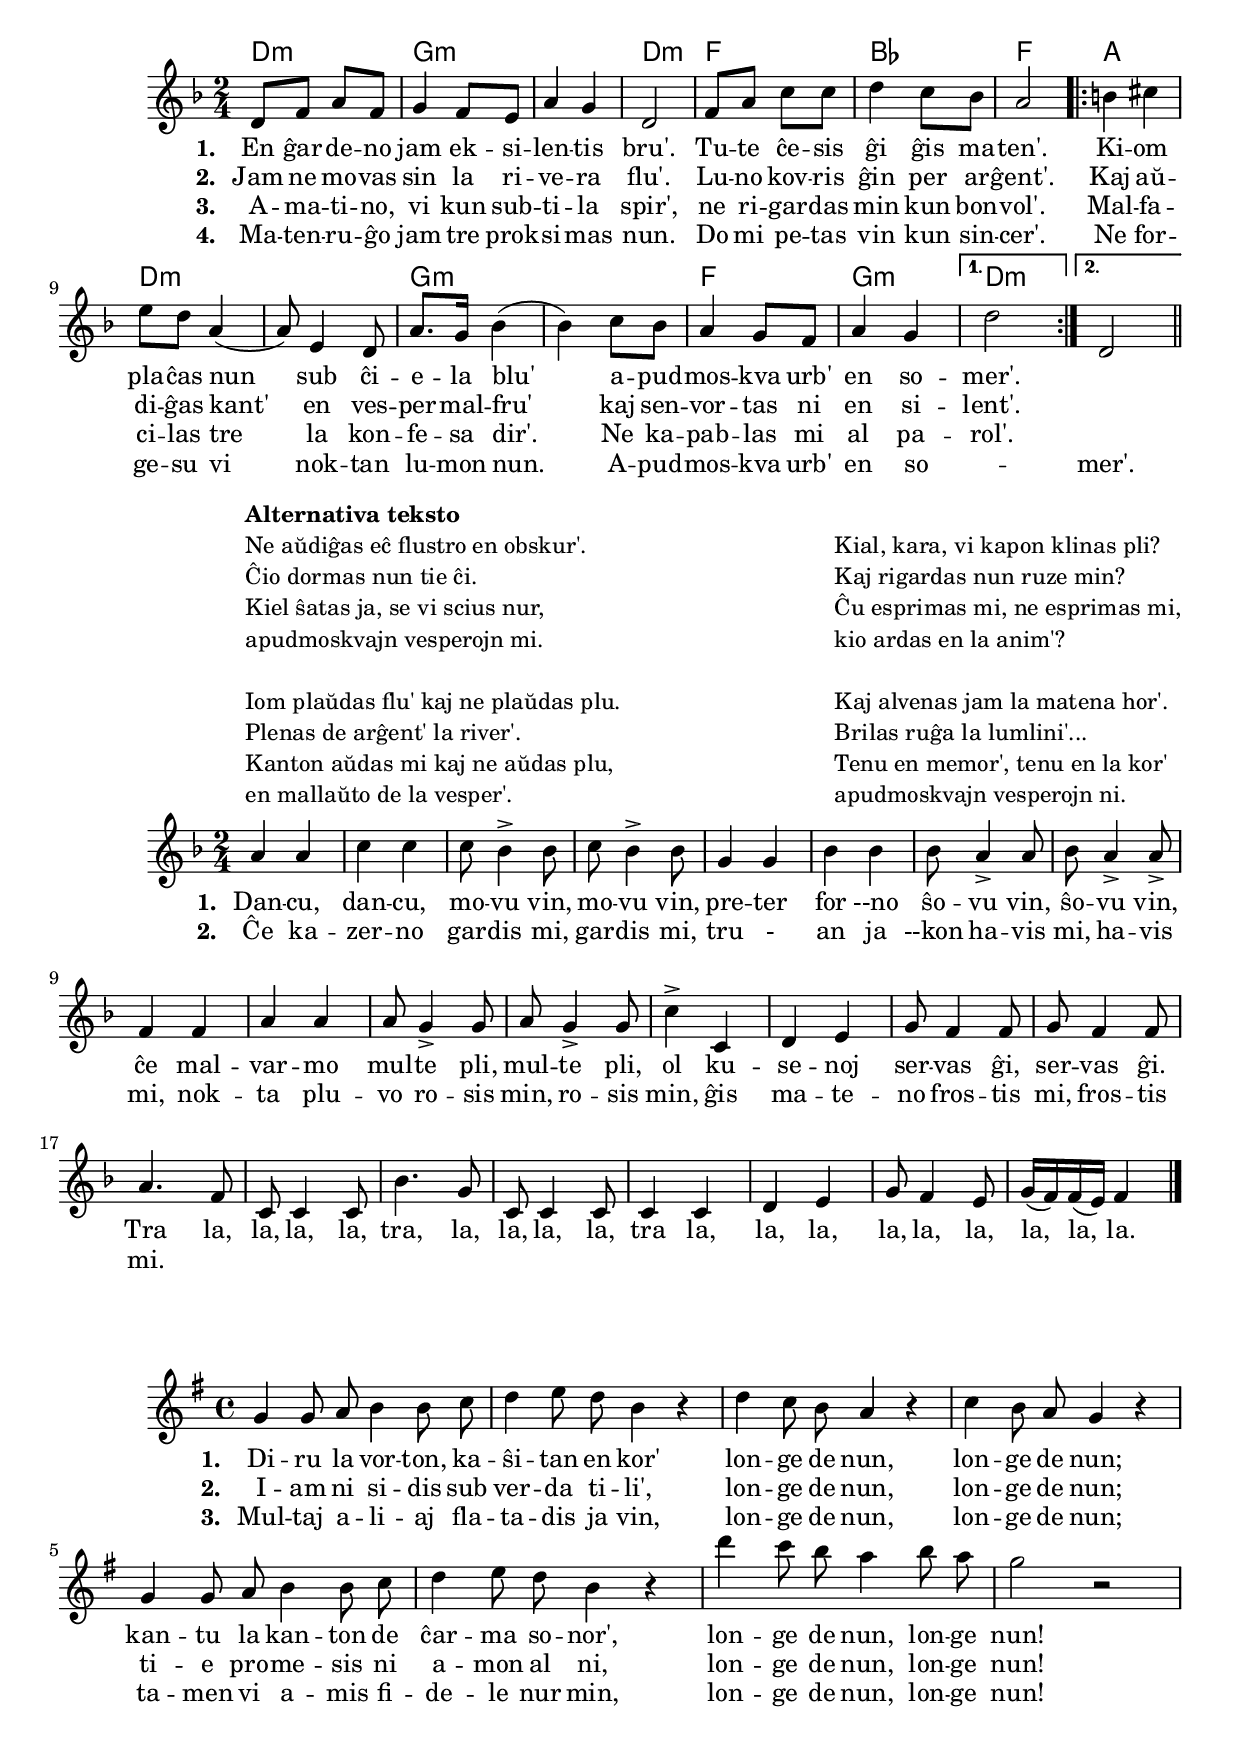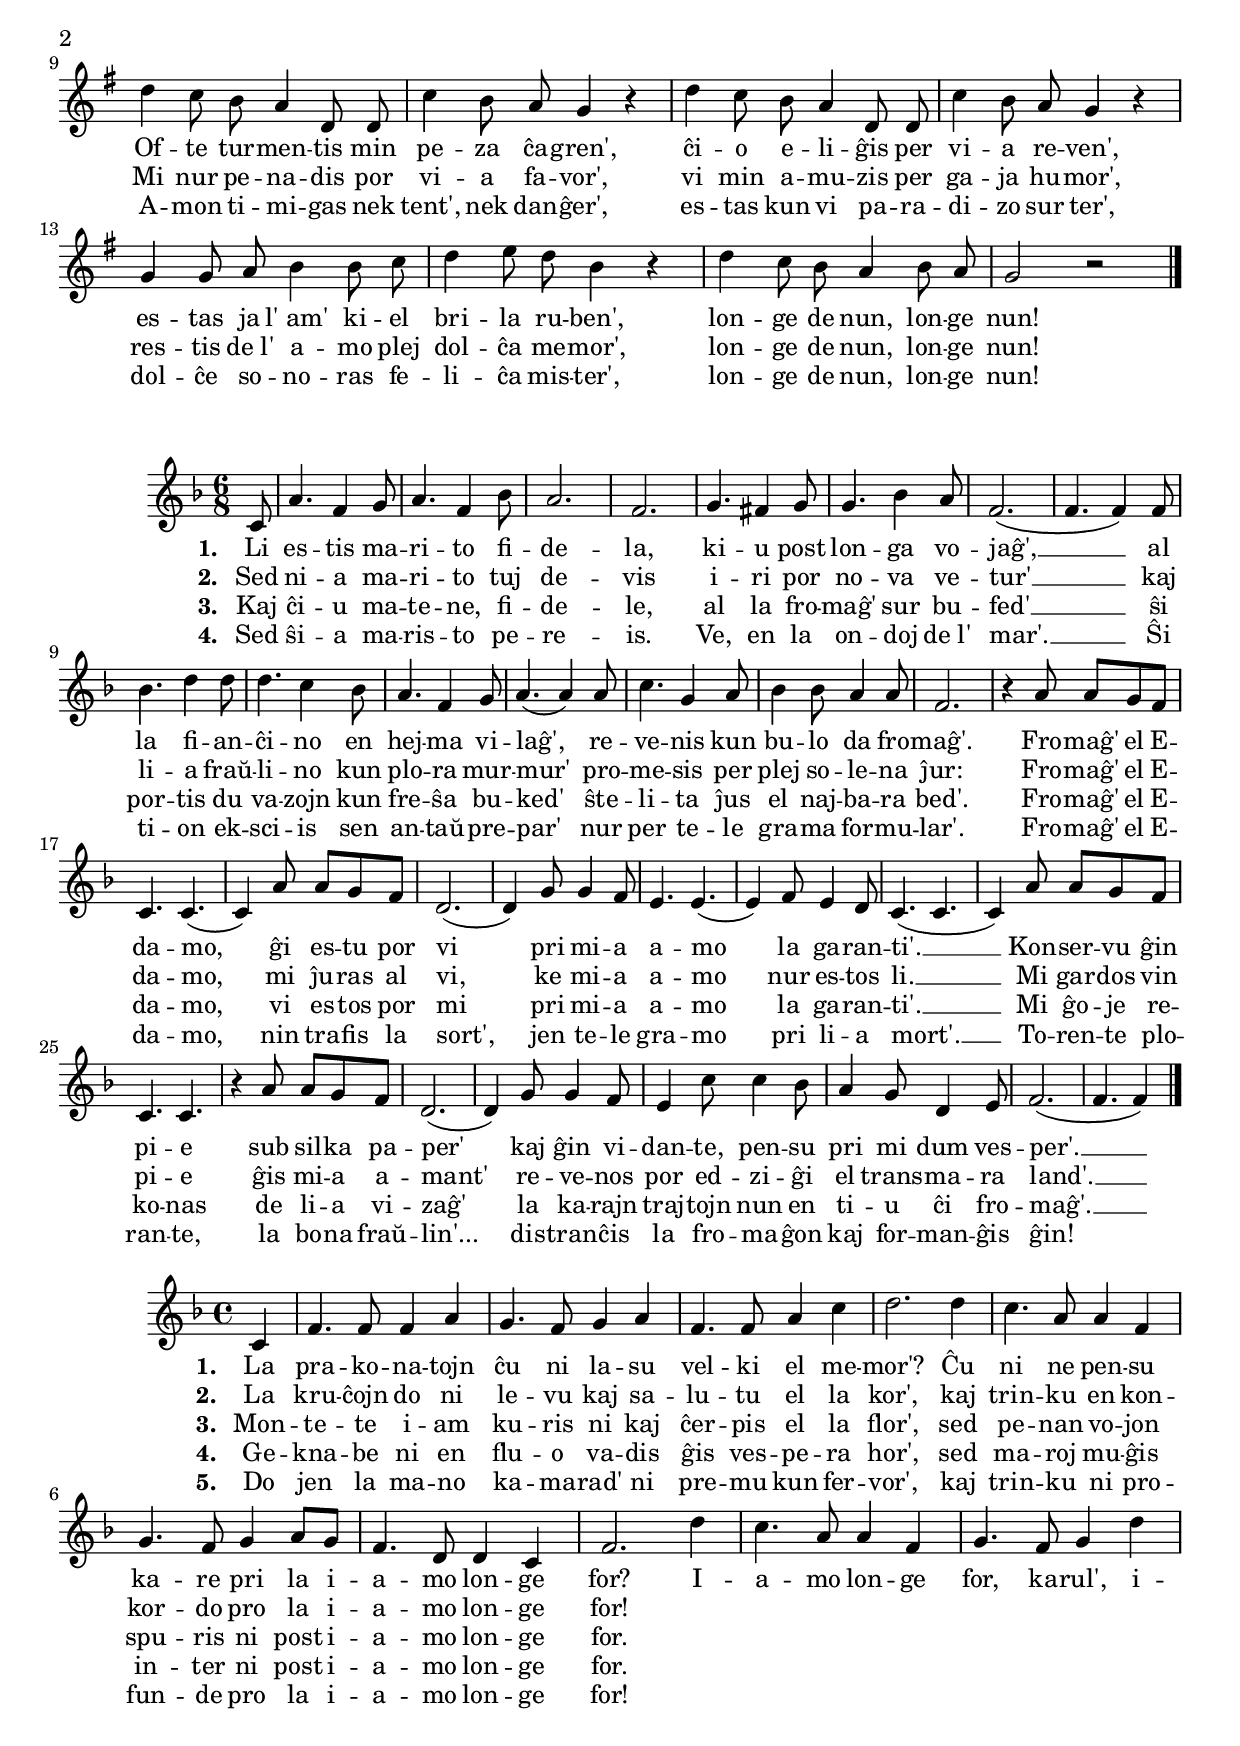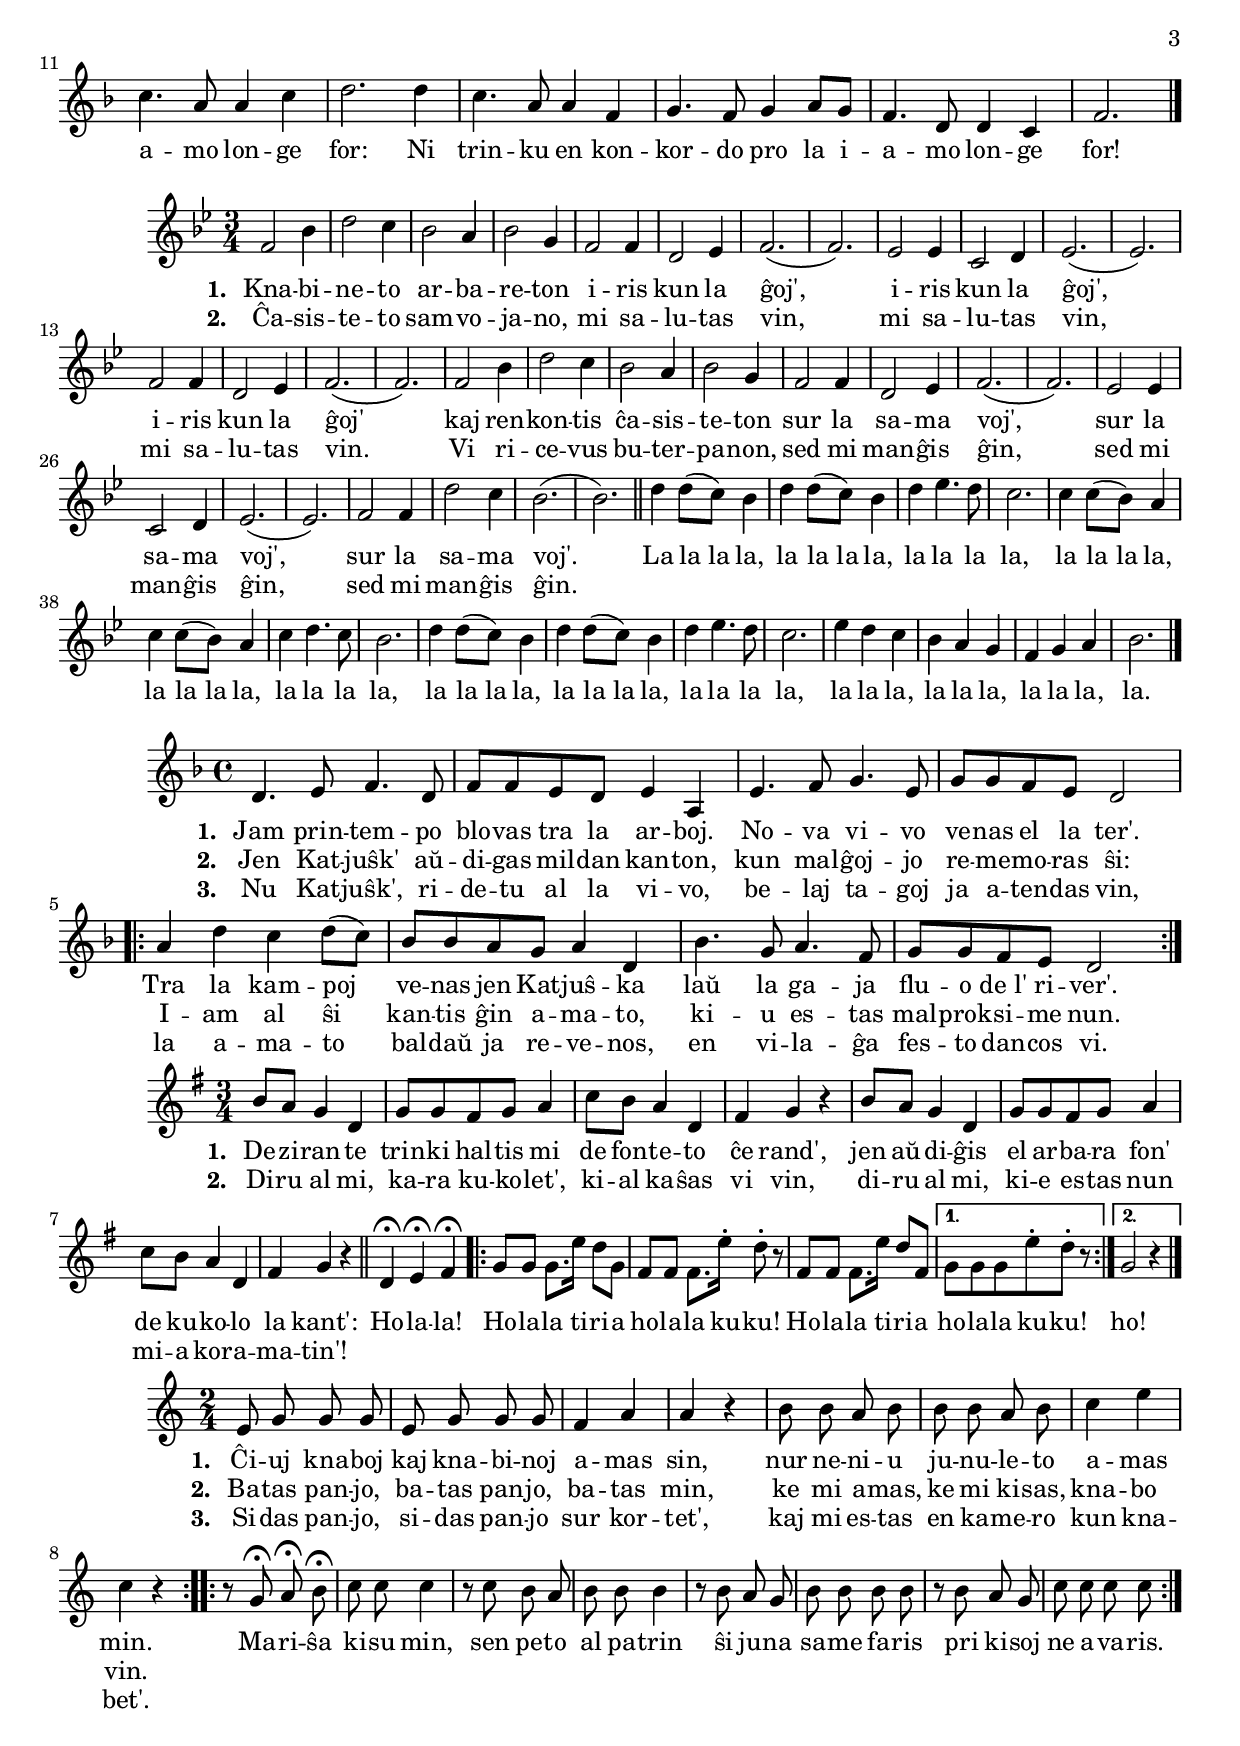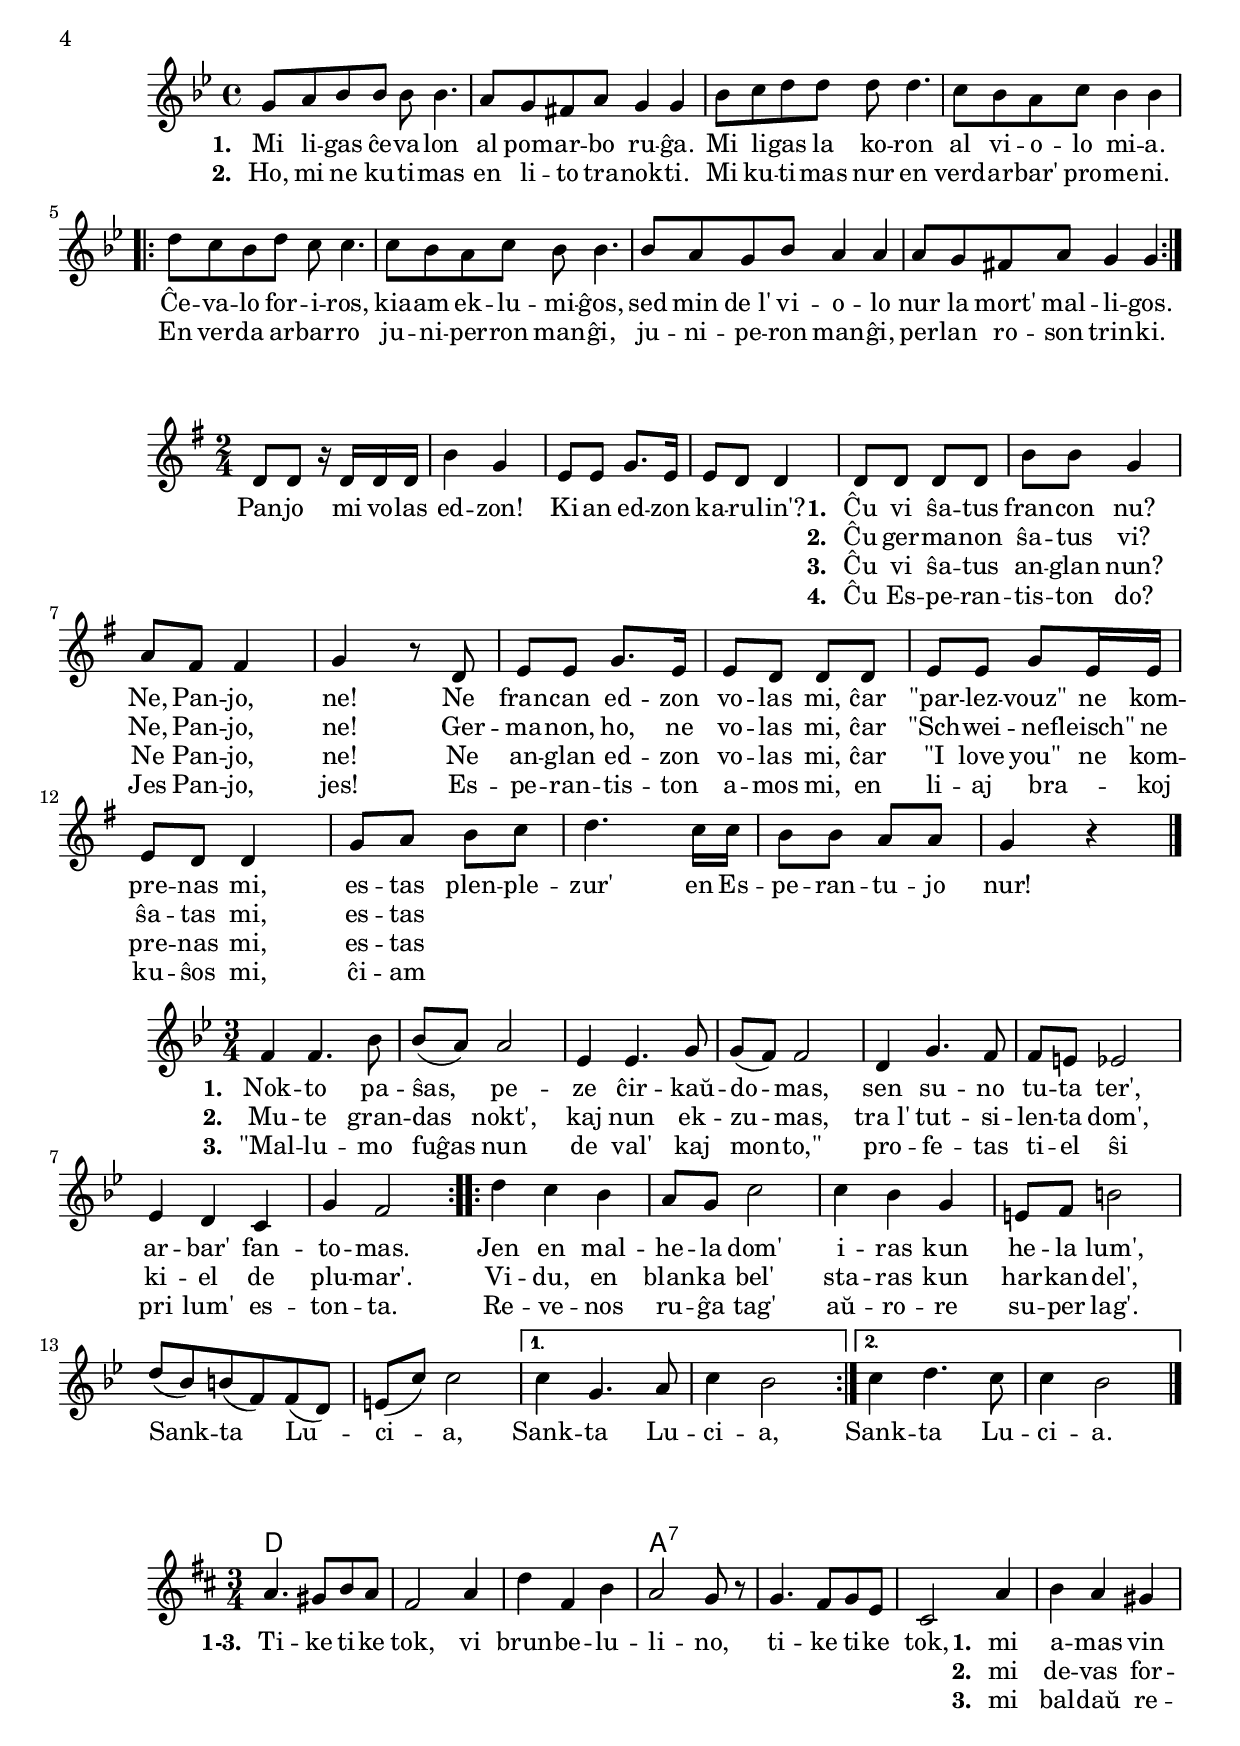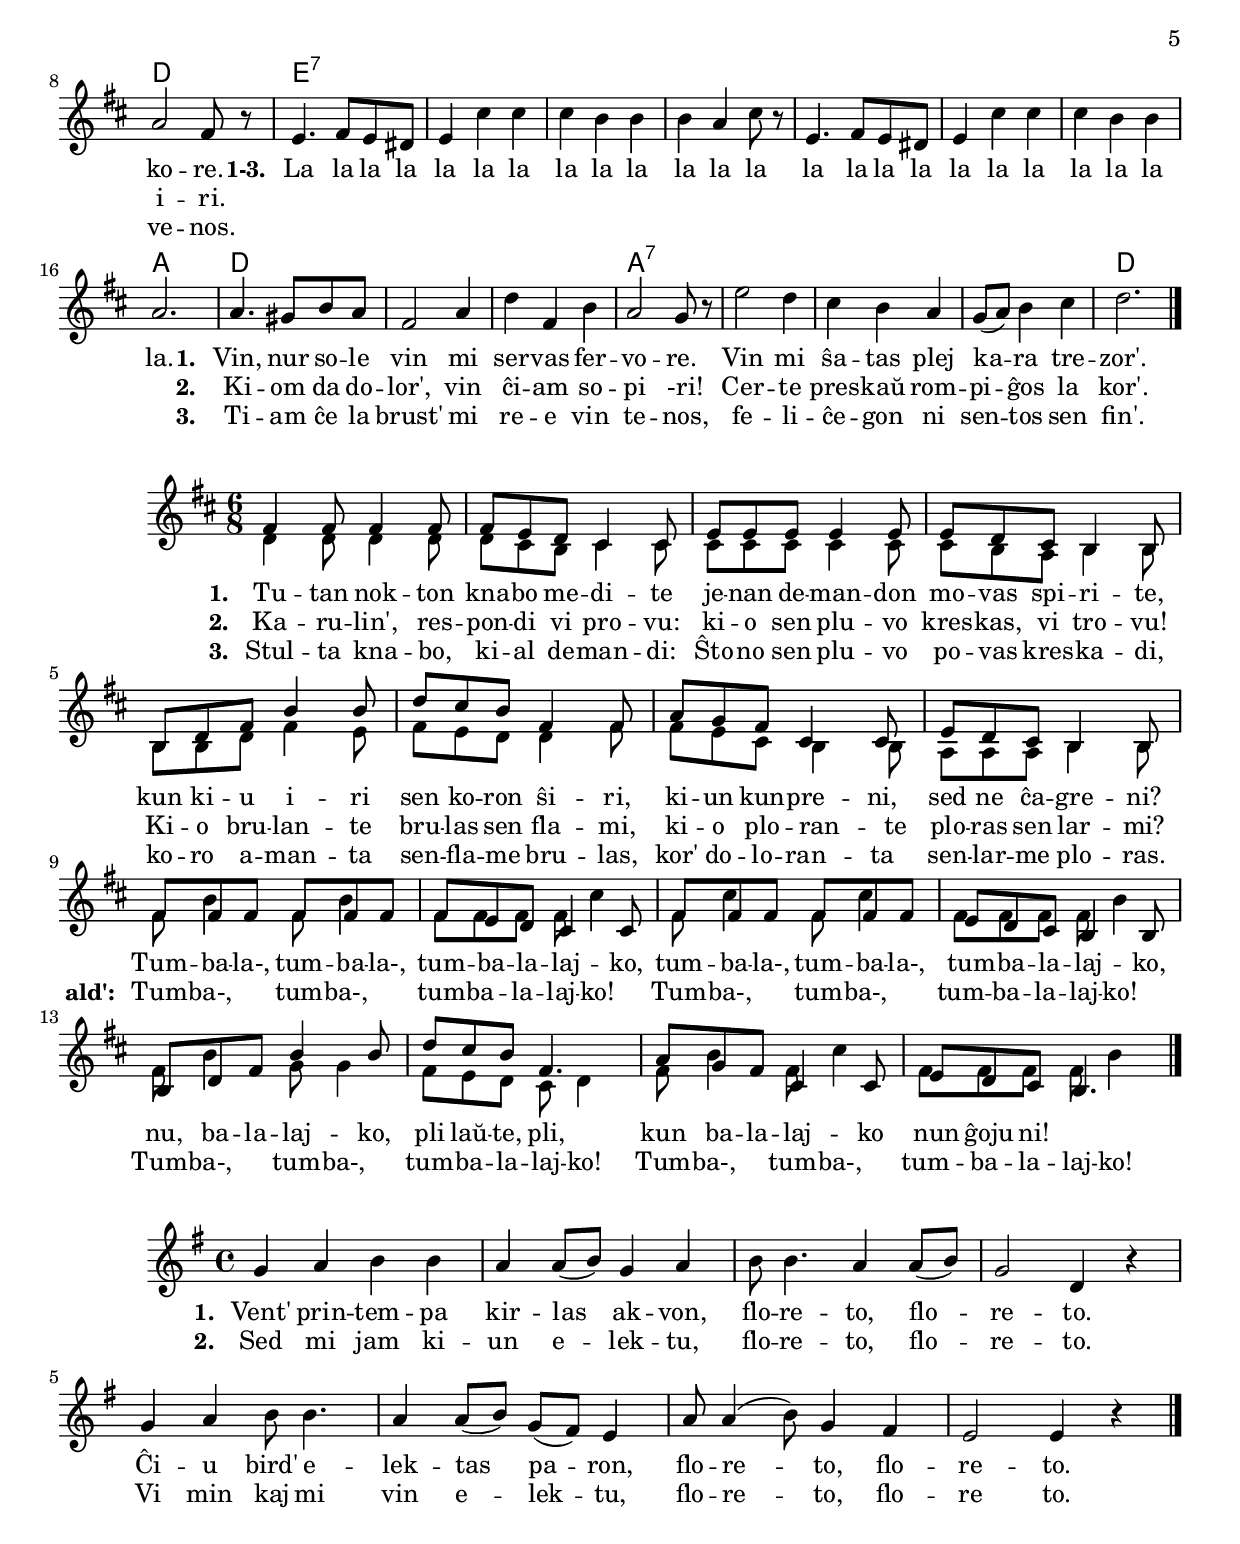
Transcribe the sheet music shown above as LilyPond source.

\version "2.20.0"

\tocItem \markup "Apudmoskvaj vesperoj"
\score {
	\header {
	  title = "Apudmoskvaj vesperoj"
	  subsubtitle = "laŭ la rusa kanto Подмосковные вечера de Miĥail Matusovskij kaj Vasilij Solovjov-Sedoj"
	}
	
	\transpose c c' { <<
	  \chords {
	    \set chordChanges = ##t
	    d2:m g:m g:m d:m f bes f
	    a d:m d:m g:m g:m f g:m d:m 
	    }
	\relative {
	    \time 2/4
	    \key d \minor
   	    %\autoBeamOff
	    d8 f a f g4 f8 e a4 g d2 f8 a c c d4 c8 bes a2
	    \repeat volta 2 {
	      b4 cis e8 d a4( a8) e4 d8 a'8. g16 bes4( bes) c8 bes
	      a4 g8 f a4 g
	    } % repeat
	    \alternative {{ d'2 | } { d,2 | }}
	\bar "||" 
	%\autoBeamOn
	} % relative
	\addlyrics { \set stanza = #"1. "
		     En ĝar -- de -- no jam ek -- si -- len -- tis bru'.
		     Tu -- te ĉe -- sis ĝi ĝis ma -- ten'.
		     Ki -- om pla -- ĉas nun sub ĉi -- e -- la blu' a -- pud --
		     mos -- kva urb' en so -- mer'.
	} %addlyrics
	\addlyrics { \set stanza = #"2. "
		     Jam ne mo -- vas sin la ri -- ve -- ra flu'.
		     Lu -- no kov -- ris ĝin per ar -- ĝent'.
		     Kaj aŭ -- di -- ĝas kant' en ves -- per -- mal -- fru'
		     kaj sen -- vor -- tas ni en si -- lent'.
		   } %addlyrics
	\addlyrics { \set stanza = #"3. "
		     A -- ma -- ti -- no, vi kun sub -- ti -- la spir',
		     ne ri -- gar -- das min kun bon -- vol'.
		     Mal -- fa -- ci -- las tre la kon -- fe -- sa dir'.
		     Ne ka -- pab -- las mi al pa -- rol'.
		   } %addlyrics
	\addlyrics { \set stanza = #"4. "
		     Ma -- ten -- ru -- ĝo jam tre prok -- si -- mas nun.
		     Do mi pe -- tas vin kun sin -- cer'.
		     Ne for -- ge -- su vi nok -- tan lu -- mon nun.
		     A -- pud -- mos -- kva urb' en so _ -- mer'.
		   } %addlyrics
>>
	} % transpose
      } % score

% pri alternativaj tekstoj vd. ankaŭ: http://kantaro.ikso.net/apudmoskvaj_vesperoj

\markup {
  \fill-line {
     \hspace #1 % moves the column off the left margin;
     % can be removed if space on the page is tight
     \column {
       \combine \null \vspace #0.06 % adds vertical spacing between verses

       \line { \bold "Alternativa teksto" }
       \line { "Ne aŭdiĝas eĉ flustro en obskur'." }
       \line { "Ĉio dormas nun tie ĉi." }
       \line { "Kiel ŝatas ja, se vi scius nur," }
       \line { "apudmoskvajn vesperojn mi." }

       \combine \null \vspace #0.06
       \line { "Iom plaŭdas flu' kaj ne plaŭdas plu." }
       \line { "Plenas de arĝent' la river'." }
       \line { "Kanton aŭdas mi kaj ne aŭdas plu," }
       \line { "en mallaŭto de la vesper'." }
       
              } % column
     \hspace #2
     \column {

       \combine \null \vspace #0.06 % adds vertical spacing between verses
  
       \line { \bold " " }
       \line { "Kial, kara, vi kapon klinas pli?" }      
       \line { "Kaj rigardas nun ruze min?" }
       \line { "Ĉu esprimas mi, ne esprimas mi," }
       \line { "kio ardas en la anim'?" }

       \combine \null \vspace #0.06
       \line { "Kaj alvenas jam la matena hor'." }
       \line { "Brilas ruĝa la lumlini'..." }
       \line { "Tenu en memor', tenu en la kor'" }
       \line { "apudmoskvajn vesperojn ni." }

     }  % column
     %\hspace #3
    } % fill-line
} % markup    



\tocItem \markup "Dancu, dancu"

\score {
	\header {
	  title = "Dancu, dancu"
	  subsubtitle = "ĉeĥa popolkanto, tradukis Tomáš Pumpr"
	}
	
	\transpose c c' { <<
	\relative {
	    \time 2/4
	    \key f \major
   	    %\autoBeamOff
	    a4 a c c c8 bes4-> bes8 c bes4-> bes8 g4 g bes bes bes8 a4-> a8 bes a4-> a8
->	    f4 f a a a8 g4-> g8 a8 g4-> g8 c4-> c, d e g8 f4 f8 g8 f4 f8
	    				% rekantaĵo
	    a4. f8 c8 c4 c8 bes'4. g8 c,8 c4 c8 c4 c d e g8 f4 e8 g16( f) f( e) f4
	\bar "|." 
	%\autoBeamOn
	} % relative
	\addlyrics { \set stanza = #"1. "
		     Dan -- cu, dan -- cu, mo -- vu vin, mo -- vu vin, pre -- ter
		     for --no ŝo -- vu vin, ŝo -- vu vin, ĉe mal -- var -- mo mul -- te pli,
		     mul -- te pli, ol ku -- se -- noj ser -- vas ĝi, ser -- vas ĝi.
				% rekantaĵo
		     Tra la, la, la, la, tra, la, la, la, la,
		     tra la, la, la, la, la, la, la, la, la.
	} %addlyrics
	\addlyrics { \set stanza = #"2. "
		     Ĉe ka -- zer -- no gar -- dis mi, gar -- dis mi, tru - an ja --kon
		     ha -- vis mi, ha -- vis mi, nok -- ta plu -- vo ro -- sis min,
		     ro -- sis min, ĝis ma -- te -- no fros -- tis mi, fros -- tis mi.
		   } %addlyrics
>>
	} % transpose
      } % score



	

\tocItem \markup "Diru la vorton"

\score {
	\header {
	  title = "Diru la vorton"
	  subsubtitle = "irlanda kanto, trad. F. Pfeil"
	}
	
	\transpose c c' { <<
	\relative {
	    \time 4/4
	    \key g \major
   	    \autoBeamOff
	    g4 g8 a b4 b8 c d4 e8 d b4 r
	    d c8 b a4 r c b8 a g4 r
	    g g8 a b4 b8 c d4 e8 d b4 r
	    d' c8 b a4 b8 a g2 r d4 c8 b a4 d,8 d
	    c'4 b8 a g4 r d' c8 b a4 d,8 d
	    c'4 b8 a g4 r g g8 a b4 b8 c
	    d4 e8 d b4 r d c8 b a4 b8 a g2 r
	\bar "|." 
	\autoBeamOn
	} % relative
	\addlyrics { \set stanza = #"1. "
		     Di -- ru la vor -- ton, ka -- ŝi -- tan en kor'
		     lon -- ge de nun, lon -- ge de nun;
		     kan -- tu la kan -- ton de ĉar -- ma so -- nor',
		     lon -- ge de nun, lon -- ge nun!
		     Of -- te tur -- men -- tis min pe -- za ĉa -- gren',
		     ĉi -- o e -- li -- ĝis per vi -- a re -- ven', es -- tas ja
		     l'_am' ki -- el bri -- la ru -- ben', lon -- ge de nun,
		     lon -- ge nun!
	} %addlyrics
	\addlyrics { \set stanza = #"2. "
		     I -- am ni si -- dis sub ver -- da ti -- li',
		     lon -- ge de nun, lon -- ge de nun;
		     ti -- e pro -- me -- sis ni a -- mon al ni, 
		     lon -- ge de nun, lon -- ge nun!
		     Mi nur pe -- na -- dis por vi -- a fa -- vor',
		     vi min a -- mu -- zis per ga -- ja hu -- mor',
		     res -- tis de_l' a -- mo plej dol -- ĉa me -- mor',
		     lon -- ge de nun, lon -- ge nun!
		   } %addlyrics
	\addlyrics { \set stanza = #"3. "
		     Mul -- taj a -- li -- aj fla -- ta -- dis ja vin,
		     lon -- ge de nun, lon -- ge de nun;
		     ta -- men vi a -- mis fi -- de -- le nur min,
		     lon -- ge de nun, lon -- ge nun!
		     A -- mon ti -- mi -- gas nek tent', nek dan -- ĝer',
		     es -- tas kun vi pa -- ra -- di -- zo sur ter',
		     dol -- ĉe so -- no -- ras fe -- li -- ĉa mis -- ter',
		     lon -- ge de nun, lon -- ge nun!
			   } %addlyrics

>>
	} % transpose
      } % score




\tocItem \markup "Fromaĝ' el Edamo"

\score {
	\header {
	  title = "Fromaĝ' el Edamo"
	}
	
	\transpose c c' { <<
	\relative {
	    \time 6/8
	    \key f \major
	    \partial 8
   	    %\autoBeamOff
	    c8 a'4. f4 g8 a4. f4 bes8 a2. f g4. fis4 g8
	    g4. bes4 a8 f2.( f4. f4) f8 bes4. d4 d8 d4. c4 bes8 a4. f4 g8
	    a4.( a4) a8 c4. g4 a8 bes4 bes8 a4 a8 f2.
				% rekantaĵo
	    r4 a8 a g f c4. c4.( c4) a'8 a g f d2.( d4) g8 g4 f8
	    e4. e( e4) f8 e4 d8 c4.( c4. c4) a'8 a g f c4. c4.
	    r4 a'8 a g f d2.( d4) g8 g4 f8 e4 c'8 c4 bes8
	    a4 g8 d4 e8 f2.( f4. f4)
	\bar "|." 
	%\autoBeamOn
	} % relative
	\addlyrics {
	       \set stanza = #"1. "
	       Li es -- tis ma -- ri -- to fi -- de -- la,
	       ki -- u post lon -- ga vo -- jaĝ', __
	       al la fi -- an -- ĉi -- no en hej -- ma vi -- laĝ',
	       re -- ve -- nis kun bu -- lo da fro -- maĝ'.
				% rekontaĵo
	       Fro -- maĝ' el E -- da -- mo, ĝi es -- tu por vi
	       pri mi -- a a -- mo la ga -- ran -- ti'. __
	       Kon -- ser -- vu ĝin pi -- e sub sil -- ka pa -- per'
	       kaj ĝin vi -- dan -- te, pen -- su pri mi dum ves -- per'. __
	     } %addlyrics
	\addlyrics {
	       \set stanza = #"2. "
	       Sed ni -- a ma -- ri -- to tuj de -- vis
	       i -- ri por no -- va ve -- tur' __
	       kaj li -- a fraŭ -- li -- no kun plo -- ra mur -- mur'
	       pro -- me -- sis per plej so -- le -- na ĵur:
				% rekontaĵo
	       Fro -- maĝ' el E -- da -- mo, mi ĵu -- ras al vi,
	       ke mi -- a a -- mo nur es -- tos li. __
	       Mi gar -- dos vin pi -- e ĝis mi -- a a -- mant'
	       re -- ve -- nos por ed -- zi -- ĝi el trans -- ma -- ra land'. __
	     } %addlyrics
	\addlyrics {
	       \set stanza = #"3. "
	       Kaj ĉi -- u ma -- te -- ne, fi -- de -- le,
	       al la fro -- maĝ' sur bu -- fed' __
	       ŝi por -- tis du va -- zojn kun fre -- ŝa bu -- ked'
	       ŝte -- li -- ta ĵus el naj -- ba -- ra bed'.
				% rekontaĵo
	       Fro -- maĝ' el E -- da -- mo, vi es -- tos por mi
	       pri mi -- a a -- mo la ga -- ran -- ti'. __
	       Mi ĝo -- je re -- ko -- nas de li -- a vi -- zaĝ'
	       la ka -- rajn traj -- tojn nun en ti -- u ĉi fro -- maĝ'. __
	     } %addlyrics
	\addlyrics {
	       \set stanza = #"4. "
	       Sed ŝi -- a ma -- ris -- to pe -- re -- is.
	       Ve, en la on -- doj de_l' mar'. __
	       Ŝi ti -- on ek -- sci -- is sen an -- taŭ -- pre -- par'
	       nur per te -- le gra -- ma for -- mu -- lar'.
				% rekontaĵo
	       Fro -- maĝ' el E -- da -- mo, nin tra -- fis la sort',
	       jen te -- le gra -- mo pri li -- a mort'. __
	       To -- ren -- te plo -- ran -- te, la bo -- na fraŭ -- lin'...
	       dis -- tran -- ĉis la fro -- ma -- ĝon kaj for -- man -- ĝis ĝin!
	     } %addlyrics

>>
	} % transpose
      } % score




\tocItem \markup "La iamo longe for"

\score {
	\header {
	  title = "La iamo longe for"
	  poet = "poemo de Robert Burns"
	  subsubtitle = "skota popolkanto, tradukis Reto Rosetti"
	}
	
	\transpose c c' { <<
	\relative {
	    \time 4/4
	    \key f \major
	    \partial 4
%   	    \autoBeamOff
	    c4 f4. f8 f4 a g4. f8 g4 a f4. f8 a4 c d2. d4 c4. a8 a4 f
	    g4. f8 g4 a8 g f4. d8 d4 c f2. 
				% rekantaĵo
	    d'4 c4. a8 a4 f g4. f8 g4 d' c4. a8 a4 c d2. d4 c4. a8 a4 f
	    g4. f8 g4 a8 g f4. d8 d4 c f2.
	\bar "|." 
%	\autoBeamOn
	} % relative
	\addlyrics { \set stanza = #"1. "
		     La pra -- ko -- na -- tojn ĉu ni la -- su
		     vel -- ki el me -- mor'? Ĉu ni ne pen -- su
		     ka -- re pri la i -- a -- mo lon -- ge for?
				% rekantaĵo
		     I -- a -- mo lon -- ge for, ka -- rul', i -- a -- mo lon -- ge
		     for: Ni trin -- ku en kon -- kor -- do pro la i -- a -- mo lon -- ge for!
	} %addlyrics
	\addlyrics { \set stanza = #"2. "
		     La kru -- ĉojn do ni le -- vu kaj sa -- lu -- tu el la kor',
		     kaj trin -- ku en kon -- kor -- do pro la i -- a -- mo lon -- ge for!
		   } %addlyrics
		\addlyrics { \set stanza = #"3. "
			     Mon -- te -- te i -- am ku -- ris ni kaj ĉer -- pis el la flor',
			     sed pe -- nan vo -- jon spu -- ris ni post i -- a -- mo lon -- ge for.
			   } %addlyrics
		\addlyrics { \set stanza = #"4. "
			     Ge -- kna -- be ni en flu -- o va -- dis ĝis ves -- pe -- ra hor',
			     sed ma -- roj mu -- ĝis in -- ter ni post i -- a -- mo lon -- ge for.
			   } %addlyrics
		\addlyrics { \set stanza = #"5. "
			     Do jen la ma -- no ka  -- ma -- rad' ni pre -- mu kun fer -- vor',
			     kaj trin -- ku ni pro -- fun -- de pro la i -- a -- mo lon -- ge for!
			   } %addlyrics
	

>>
	} % transpose
      } % score




% Marek: la registraĵoj de la pola kanto en Jutubo enhavas plian tekston por la loko kie la nuna Esperanta havas nur "la la la" – eblus altraduki tion

\tocItem \markup "Iris knabineto"

\score {
	\header {
	  title = "Iris knabineto"
	  subsubtitle = "pola titolo: Szła dzieweczka do laseczka"
	}
	
	\transpose c c' { <<
	\relative {
	    \time 3/4
	    \key bes \major
   	    %\autoBeamOff
	    f2 bes4 d2 c4 bes2 a4 bes2 g4 f2 f4
	    d2 es4 f2.( f) es2 es4 c2 d4 es2.( es)
	    f2 f4 d2 es4 f2.( f) f2 bes4 d2 c4
	    bes2 a4 bes2 g4 f2 f4 d2 es4 f2.( f)
	    es2 es4 c2 d4 es2.( es) f2 f4 d'2 c4 bes2.( bes) \bar "||"
	    				% rekantaĵo
	    d4 d8( c) bes4 d4 d8( c) bes4 d4 es4. d8
	    c2. c4 c8( bes) a4 c c8( bes) a4 c d4. c8 bes2.
	    d4 d8( c) bes4 d d8( c) bes4 d es4. d8 c2.
	    es4 d c bes a g f g a bes2.
	\bar "|." 
	%\autoBeamOn
	} % relative
	\addlyrics { \set stanza = #"1. "
		     Kna -- bi -- ne -- to ar -- ba -- re -- ton i -- ris
		     kun la ĝoj', i -- ris kun la ĝoj', i -- ris kun la ĝoj'
		     kaj ren -- kon -- tis ĉa -- sis -- te -- ton sur la sa -- ma voj',
		     sur la sa -- ma voj', sur la sa -- ma voj'.
				% rekantaĵo
		     La la_la la, la la_la la, la la la la,
		     la la_la la, la la_la la, la la la la,
		     la la_la la, la la_la la, la la la la,
		     la la la, la la la, la la la, la.
	
	} %addlyrics
	\addlyrics { \set stanza = #"2. "
		     Ĉa -- sis -- te -- to sam -- vo -- ja -- no, mi sa -- lu -- tas vin,
		     mi sa -- lu -- tas vin, mi sa -- lu -- tas vin.
		     Vi ri -- ce -- vus bu -- ter -- pa -- non, sed mi man -- ĝis ĝin,
		     sed mi man -- ĝis ĝin, sed mi man -- ĝis ĝin.
		   } %addlyrics
>>
	} % transpose
      } % score




\tocItem \markup "Katjuŝka"

\score {
	\header {
	  title = "Katjuŝka"
	  subsubtitle = "rusa popolkanto, tradukis Davido"
	}
	
	\transpose c c' { <<
	\relative {
	    \time 4/4
	    \key d \minor
				%   	    \autoBeamOff
	    d4. e8 f4. d8 f8 f e d e4 a,
	    e'4. f8 g4. e8 g8 g f e d2
	    \repeat volta 2 {
	      a'4 d4 c d8( c)  bes bes a g a4 d,4 bes'4. g8 a4. f8 g g f e d2 
	    } % repeat
	   % \bar "|."
%	\autoBeamOn
	} % relative
	\addlyrics { \set stanza = #"1. "
		     Jam prin -- tem -- po blo -- vas tra la ar -- boj.
		     No -- va vi -- vo ve -- nas el la ter'.
		     Tra la kam -- poj ve -- nas jen Kat -- juŝ -- ka
		     laŭ la ga -- ja flu -- o de_l' ri -- ver'.
		     
	} %addlyrics
	\addlyrics { \set stanza = #"2. "
		     Jen Kat -- juŝk' aŭ -- di -- gas mil -- dan kan -- ton,
		     kun mal -- ĝoj -- jo re -- me -- mo -- ras ŝi:
		     I -- am al ŝi kan -- tis ĝin a -- ma -- to,
		     ki -- u es -- tas mal -- prok -- si -- me nun.
	} %addlyrics
	\addlyrics { \set stanza = #"3. "
		     Nu Kat -- juŝk', ri -- de -- tu al la vi -- vo,
		     be -- laj ta -- goj ja a -- ten -- das vin,
		     la a -- ma -- to bal -- daŭ ja re -- ve -- nos,
		     en vi -- la -- ĝa fes -- to dan -- cos vi.
	} %addlyrics
>>
	} % transpose
      } % score




\tocItem \markup "Kukolo"

\score {
	\header {
	  title = "Kukolo"
	  subsubtitle = "ĉeĥa popolkanto, tradukis Josef Cink"
	}
	
	\transpose c c' { <<
	\relative {
	    \time 3/4
	    \key g \major
%   	    \autoBeamOff
	    b8 a g4 d g8 g fis g a4 c8 b a4 d, fis g r
	    b8 a g4 d g8 g fis g a4 c8 b a4 d, fis g r
	    \bar "||"
				% rekantaĵo
	    d\fermata e\fermata fis\fermata 
	    \repeat volta 2 {
	    g8 g g8. e'16 d8 g, fis fis fis8. e'16\staccato d8\staccato r 
	    fis, fis fis8. e'16 d8 fis,  } %volta
	    \alternative {
	      { g g g e'\staccato d\staccato r | }
	      { g,2 r4 | }
	    } % alternative
	\bar "|." 
%	\autoBeamOn
	} % relative
	\addlyrics { \set stanza = #"1. "
		     De -- zi -- ran -- te trin -- ki hal -- tis mi de fon -- te -- to ĉe rand',
		     jen aŭ -- di -- ĝis el ar -- ba -- ra fon' de ku -- ko -- lo la kant':
				% rekantaĵo
		     Ho -- la -- la!
		     Ho -- la -- la ti -- ri -- a ho -- la -- la ku -- ku!
		     Ho -- la -- la ti -- ri -- a ho -- la -- la ku -- ku!
		     ho!
	} %addlyrics
	\addlyrics { \set stanza = #"2. "
		     Di -- ru al mi, ka -- ra ku -- ko -- let', ki -- al ka -- ŝas vi vin,
		     di -- ru al mi, ki -- e es -- tas nun mi -- a kor -- a -- ma -- tin'!
	} %addlyrics

>>
	} % transpose
      } % score




\tocItem \markup "Mariŝa kisu min"

\score {
	\header {
	  title = "Mariŝa kisu min"
	  subsubtitle = "slovaka popolkanto"
	}
	
	\transpose c c' { <<
	\relative {
	    \time 2/4
	    \key c \major
   	    \autoBeamOff
	    \repeat volta 2 {
	    e8 g g g e g g g f4 a a r b8 b a b b b a b c4 e4 c r }
				% rekantaĵo
	    \repeat volta 2 {
	    r8 g\fermata a\fermata b\fermata c c c4 r8 c b a b b b4
	    r8 b a g b b b b r b a g c c c c }
	%\bar "|." 
	\autoBeamOn
	} % relative
	\addlyrics { \set stanza = #"1. "
		     Ĉi -- uj kna -- boj kaj kna -- bi -- noj a -- mas sin,
		     nur ne -- ni -- u ju -- nu -- le -- to a -- mas min.
				% rekantaĵo
		     Ma -- ri -- ŝa ki -- su min, sen pe -- to al pa -- trin
		     ŝi ju -- na sa -- me fa -- ris pri ki -- soj ne a -- va -- ris.
	} %addlyrics
	\addlyrics { \set stanza = #"2. "
		     Ba -- tas pan -- jo, ba -- tas pan -- jo, ba -- tas min,
		     ke mi a -- mas, ke mi ki -- sas, kna -- bo vin.
		   } %addlyrics
		\addlyrics { \set stanza = #"3. "
			     Si -- das pan -- jo, si -- das pan -- jo sur kor -- tet',
			     kaj mi es -- tas en ka -- me -- ro kun kna -- bet'.
			   } %addlyrics

>>
	} % transpose
      } % score




\tocItem \markup "Mi ligas ĉevalon"

\score {
	\header {
	  title = "Mi ligas ĉevalon"
	  subsubtitle = "hungara kanto, tradukis T. Kereszhegyi"
	}
	
	\transpose c c' { <<
	\relative {
	    \time 4/4
	    \key g \minor
				%   	    \autoBeamOff
	    g8 a bes bes bes bes4. a8 g fis a g4 g
	    bes8 c d d d d4. c8 bes a c bes4 bes
	    \repeat volta 2 {
	      d8 c bes d c c4. c8 bes a c bes bes4.
	      bes8 a g bes a4 a a8 g fis a g4 g
	    } % repeat
	   % \bar "|."
%	\autoBeamOn
	} % relative
	\addlyrics { \set stanza = #"1. "
		     Mi li -- gas ĉe -- va -- lon al pom -- ar -- bo ru -- ĝa.
		     Mi li -- gas la ko -- ron al vi -- o -- lo mi -- a.
		     Ĉe -- va -- lo for -- i -- ros, kia -- am ek -- lu -- mi -- ĝos,
		     sed min de_l' vi -- o -- lo nur la mort' mal -- li -- gos.
		     
	} %addlyrics
	\addlyrics { \set stanza = #"2. "
		     Ho, mi ne ku -- ti -- mas en li -- to tra -- nok -- ti.
		     Mi ku -- ti -- mas nur en verd -- ar -- bar' pro -- me -- ni.
		     En ver -- da ar -- bar -- ro ju -- ni -- per -- ron man -- ĝi,
		     ju -- ni -- pe -- ron man -- ĝi, per -- lan ro -- son trin -- ki.
	} %addlyrics
	
>>
	} % transpose
      } % score




% Marek: la teksto misas ĉar "Schweinefleisch" (3 silaboj) apartenas al 4 notoj
% Marek: en la teksto strangas ke "brakoj" etendiĝas al 3 notoj

\tocItem \markup "Panjo, mi volas edzon!"

\score {
	\header {
	  title = "Panjo, mi volas edzon!"
	  subsubtitle = "sudafrika kanto, tradukis Gerda Wulfers-Meddens"
	}
	
	\transpose c c' { <<
	\relative {
	    \time 2/4
	    \key g \major
   	    %\autoBeamOff
	    d8 d r16 d d d b'4 g e8 e g8. e16 e8 d d4
	    d8 d d d b' b g4 a8 fis fis4 g r8 d
	    e e g8. e16 e8 d d d e e g e16 e e8 d d4
	    g8 a b c d4. c16 c b8 b a a g4 r
	\bar "|." 
	%\autoBeamOn
	} % relative
	\addlyrics {
	  Pan -- jo mi vo -- las ed -- zon! Ki -- an ed -- zon ka -- ru -- lin'?
	  << {
	    \set stanza = #"1. "
	    Ĉu vi ŝa -- tus fran -- con nu? Ne, Pan -- jo, ne! Ne fran -- can ed -- zon
	    vo -- las mi, ĉar "\"par" -- lez -- "vouz\"" ne kom -- pre -- nas mi, es -- tas 
	   }
	     \new Lyrics {
	       \set stanza = #"2. "
	       Ĉu ger -- ma -- non ŝa -- tus vi? Ne, Pan -- jo, ne! Ger -- ma -- non, ho, ne
	       vo -- las mi, ĉar "\"Sch" -- wei -- ne -- "fleisch\"" ne ŝa -- tas mi, es -- tas
	   }
          \new Lyrics {
	       \set stanza = #"3. "
	       Ĉu vi ŝa -- tus an -- glan nun? Ne Pan -- jo, ne! Ne an -- glan ed -- zon 
              vo -- las mi, ĉar "\"I" love "you\"" ne kom -- pre -- nas mi, es -- tas
	   }
          \new Lyrics {
	       \set stanza = #"4. "
	       Ĉu Es -- pe -- ran -- tis -- ton do? Jes Pan -- jo, jes! Es --
               pe -- ran -- tis -- ton a -- mos mi, en li -- aj bra _ -- koj ku -- ŝos mi, ĉi -- am
	   }
	   >>
	  plen -- ple -- zur' en Es -- pe -- ran -- tu -- jo nur!
	} %addlyrics

>>
	} % transpose
      } % score




\tocItem \markup "Sankta Lucia"

\score {
	\header {
	  title = "Sankta Lucia"
	  subsubtitle = "nordia vintra solstica lumkanto, tradukis Eckhard Bick"
	}
	
	\transpose c c' { <<
	\relative {
	    \time 3/4
	    \key bes \major
				%   	    \autoBeamOff
	    \repeat volta 2 {
	      f4 f4. bes8 bes( a) a2 es4 es4. g8 g( f) f2 d4 g4. f8
	      f e es2 es4 d4 c g' f2
	    } % repeat
	    \repeat volta 2 {
	      d'4 c bes a8 g c2 c4 bes g  e8 f b2 d8( bes) b( f) f( d) e( c') c2 }
	      \alternative {
	        { c4 g4. a8 c4 bes2 | }
	        { c4 d4. c8 c4 bes2 | }
	      } % alternative
	   % } % repeat
	    \bar "||"

	  
	\bar "|." 
%	\autoBeamOn
	} % relative
	\addlyrics { \set stanza = #"1. "
		     Nok -- to pa -- ŝas, pe -- ze ĉir -- kaŭ -- do -- mas, sen su -- no
		     tu -- ta ter', ar -- bar' fan -- to -- mas.
		     Jen en mal -- he -- la dom' i -- ras kun he -- la lum', 
				% rekantaĵo
		     Sank -- ta Lu -- ci -- a, Sank -- ta Lu -- ci -- a,
		     Sank -- ta Lu -- ci -- a.
		     
	} %addlyrics
	\addlyrics { \set stanza = #"2. "
		     Mu -- te gran -- das nokt', kaj nun ek -- zu -- mas, tra_l' tut -- si --
		     len -- ta dom', ki -- el de plu -- mar'. Vi -- du, en blan -- ka bel'
		     sta -- ras kun har -- kan -- del',
	} %addlyrics
	\addlyrics { \set stanza = #"3. "
		     "\"Mal" -- lu -- mo fuĝas nun de val' kaj mon -- "to,\"" pro -- fe -- tas
		     ti -- el ŝi pri lum' es -- ton -- ta. Re -- ve -- nos ru -- ĝa tag'
		     aŭ -- ro -- re su -- per lag'.
	} %addlyrics
>>
	} % transpose
      } % score




\tocItem \markup "Tike tike tok"

\score {
	\header {
	  title = "Tike tike tok"
	  subtitle = "itala kanto, tradukis Paul Bennemann"
	}
	
	\transpose c c' { <<
	  \chords {
	     \set chordChanges = ##t 
	     d2. d d a:7 a:7 a:7 a:7 d e:7 e:7 e:7 e:7
	     e:7 e:7 e:7 a d d d a:7 
	     a:7 a:7 a:7 d
                                                } % chords

	  
	\relative {
	    \time 3/4
	    \key d \major
	    %\autoBeamOff
	    a4. gis8 b a fis2 a4 d fis, b a2 g8 r
	    g4. fis8 g e cis2 a'4 b a gis a2 fis8 r
	    % rekantaĵo
            e4. fis8 e dis e4 cis' cis cis b b b a cis8 r
	    e,4. fis8 e dis e4 cis' cis cis b b a2.
	    % strofo daurigo
	    a4. gis8 b a fis2 a4 d fis, b a2 g8 r
	    e'2 d4 cis b a g8( a) b4 cis d2.
	\bar "|." 
	%\autoBeamOn
	} % relative
	\addlyrics {
	   \set stanza = #"1-3. "
           Ti -- ke ti -- ke tok, vi brun -- be -- lu -- li -- no,
	   ti -- ke ti -- ke tok,
	  << {
	       \set stanza = #"1. "
	       mi a -- mas vin ko -- re.
	     }
	     \new Lyrics {
	       \set stanza = #"2. "
	       mi de -- vas for -- i -- ri.
	     }
	     \new Lyrics {
	       \set stanza = #"3. "
	       mi bal -- daŭ re -- ve -- nos.
	     }
	     >>
				% rekantaĵo
	       \set stanza = #"1-3. "
	       La la la la la la la la la la la la
	       la la la la la la la la la la la la.
				% strofo daurigo
	  << {
	       \set stanza = #"1. "
	       Vin, nur so -- le vin mi ser -- vas fer -- vo -- re.
	       Vin mi ŝa -- tas plej ka -- ra tre -- zor'.
	     }
	     \new Lyrics {
	       \set stanza = #"2. "
	       Ki -- om da do -- lor', vin ĉi -- am so -- pi -ri!
	       Cer -- te pres -- kaŭ rom -- pi -- ĝos la kor'.
	     }
	     \new Lyrics {
	       \set stanza = #"3. "
	       Ti -- am ĉe la brust' mi re -- e vin te -- nos,
	       fe -- li -- ĉe -- gon ni sen -- tos sen fin'.
	     }
	   >>
	  } %addlyrics

	
>>
	} % transpose
      } % score




\tocItem \markup "Tumbalalajko"

\score {
	\header {
	  title = "Tumbalalajko"
          subtitle = "jida popolkanto טום־באַלאַלײַקע"
	  subsubtitle = "laŭ traduko de Claude Piron"
	}
	

    \new ChoirStaff <<
      \new Staff <<
	\transpose c c' {
	  \relative {
	    \time 6/8
	    \key d \major
   	    \autoBeamOff
	    <<
	    \new Voice = "soprano"
	    { \voiceOne
	      fis4 fis8 fis4 fis8 fis8 e d cis4 cis8 e e e e4 e8 e d cis b4 b8
	      b d fis b4 b8 d cis b fis4 fis8 a g fis cis4 cis8 e d cis b4 b8
	      % rekantaĵo
	      fis' fis fis fis fis fis fis e d cis4 cis8
	      fis fis fis fis fis fis e d cis b4 b8
	      b d fis b4 b8 d cis b fis4. a8 g fis cis4 cis8 e d cis b4.
	    } % voiceOne
	    %\\
	    \new Voice = "aldo"
	    { \voiceTwo
	      d4 d8 d4 d8 d cis b cis4 cis8 cis cis cis cis4 cis8 cis b a b4 b8
	      b b d fis4 e8 fis e d d4 fis8 fis e cis b4 b8 a a a b4 b8
	      % rekantaĵo
	      fis' b4 fis8 b4 fis8 fis fis fis cis'4 fis,8 cis'4
	      fis,8 cis'4 fis,8 fis fis fis b4
	      fis8 b4 g8 g4 fis8 e d cis d4 fis8 b4 fis8 cis'4 fis,8 fis fis fis b4
	    } % voiceTwo
	    >>
	    \bar "|." 
	    \autoBeamOn
	  } % relative
	} % transpose
	 \new Lyrics \lyricsto "soprano" {
				%\addlyrics {
	   \set stanza = #"1. "
           Tu -- tan nok -- ton kna -- bo me -- di -- te
	   je -- nan de -- man -- don mo -- vas spi -- ri -- te,
	   kun ki -- u i -- ri sen ko -- ron ŝi -- ri,
	   ki -- un kun -- pre -- ni, sed ne ĉa -- gre -- ni?
	   % rekantaĵo
	   Tum -- ba -- la-, tum -- ba -- la-, tum -- ba -- la -- laj -- ko,
           tum -- ba -- la-, tum -- ba -- la-, tum -- ba -- la -- laj -- ko,
           nu, ba -- la -- laj -- ko, pli laŭ -- te, pli,
           kun ba -- la -- laj -- ko nun ĝoju ni!

	} % lyrics
%	\addlyrics {
	\new Lyrics \lyricsto "aldo" {
	\set stanza = #"2. "
	Ka -- ru -- lin', res -- pon -- di vi pro -- vu:
	ki -- o sen plu -- vo kres -- kas, vi tro -- vu!
	Ki -- o bru -- lan -- te bru -- las sen fla -- mi,
	ki -- o plo -- ran -- te plo -- ras sen lar -- mi?
				% rekantaĵo
	\set stanza = #"ald': "
	Tum -- ba-, tum -- ba-, tum -- ba -- la -- laj -- ko! 
	Tum -- ba-, tum -- ba-, tum -- ba -- la -- laj -- ko! 
	Tum -- ba-, tum -- ba-, tum -- ba -- la -- laj -- ko! 
	Tum -- ba-, tum -- ba-, tum -- ba -- la -- laj -- ko! 
	} %lyrics
	\new Lyrics \lyricsto "soprano"	 {
	  \set stanza = #"3. "
	  Stul -- ta kna -- bo, ki -- al de -- man -- di:
          Ŝto -- no sen plu -- vo po -- vas kres -- ka -- di,
          ko -- ro a -- man -- ta sen -- fla -- me bru -- las,
          kor' do -- lo -- ran -- ta sen -- lar -- me plo -- ras.
	} %lyrics
	
      >> % Staff
     
     >> % ChoirStaff
      } % score




\tocItem \markup "Vent' printempa"

\score {
	\header {
	  title = "Vent' printempa"
	  subsubtitle = "hungara popolkanto, tradukis Ferenc Jáki"
	}
	
	\transpose c c' { <<
	\relative {
	    \time 4/4
	    \key g \major
   	    %\autoBeamOff
	    g4 a b b a a8( b) g4 a b8 b4. a4 a8( b) g2 d4 r g a b8 b4.
	    a4 a8( b) g( fis) e4 a8 a4( b8) g4 fis e2 e4 r
	\bar "|." 
	%\autoBeamOn
	} % relative
	\addlyrics { \set stanza = #"1. "
		     Vent' prin -- tem -- pa kir -- las ak -- von,
		     flo -- re -- to, flo -- re -- to. Ĉi -- u bird' e -- lek -- tas
		     pa -- ron, flo -- re -- to, flo -- re -- to.
	} %addlyrics
	\addlyrics { \set stanza = #"2. "
		     Sed mi jam ki -- un e -- lek -- tu,
		     flo -- re -- to, flo -- re -- to. Vi min kaj mi vin e -- lek -- tu,
		     flo -- re -- to, flo -- re to.
		   } %addlyrics 
>>
	} % transpose
      } % score




